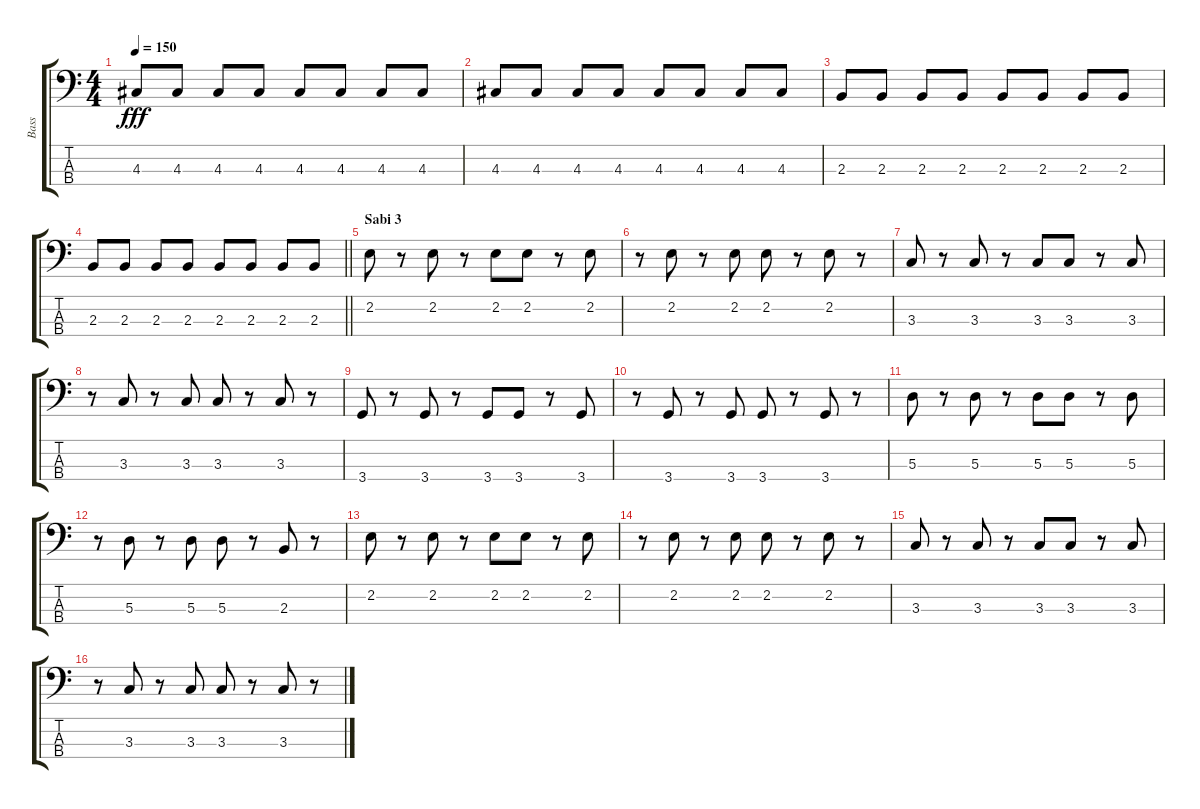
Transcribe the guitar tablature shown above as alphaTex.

\track ("Bass" "Bass") {instrument electricbassfinger}
\staff {score tabs}
\tuning (G2 D2 A1 E1) {hide}
\ts (4 4)
\tempo 150
\clef f4
\ks c
4.3.8{dy fff} 4.3.8 4.3.8 4.3.8 4.3.8 4.3.8 4.3.8 4.3.8 |
4.3.8 4.3.8 4.3.8 4.3.8 4.3.8 4.3.8 4.3.8 4.3.8 |
2.3.8 2.3.8 2.3.8 2.3.8 2.3.8 2.3.8 2.3.8 2.3.8 |
\barLineRight lightlight
2.3.8 2.3.8 2.3.8 2.3.8 2.3.8 2.3.8 2.3.8 2.3.8 |
\section ("" "Sabi 3")
2.2.8 r.8 2.2.8 r.8 2.2.8 2.2.8 r.8 2.2.8 |
r.8 2.2.8 r.8 2.2.8 2.2.8 r.8 2.2.8 r.8 |
3.3.8 r.8 3.3.8 r.8 3.3.8 3.3.8 r.8 3.3.8 |
r.8 3.3.8 r.8 3.3.8 3.3.8 r.8 3.3.8 r.8 |
3.4.8 r.8 3.4.8 r.8 3.4.8 3.4.8 r.8 3.4.8 |
r.8 3.4.8 r.8 3.4.8 3.4.8 r.8 3.4.8 r.8 |
5.3.8 r.8 5.3.8 r.8 5.3.8 5.3.8 r.8 5.3.8 |
r.8 5.3.8 r.8 5.3.8 5.3.8 r.8 2.3.8 r.8 |
2.2.8 r.8 2.2.8 r.8 2.2.8 2.2.8 r.8 2.2.8 |
r.8 2.2.8 r.8 2.2.8 2.2.8 r.8 2.2.8 r.8 |
3.3.8 r.8 3.3.8 r.8 3.3.8 3.3.8 r.8 3.3.8 |
r.8 3.3.8 r.8 3.3.8 3.3.8 r.8 3.3.8 r.8
